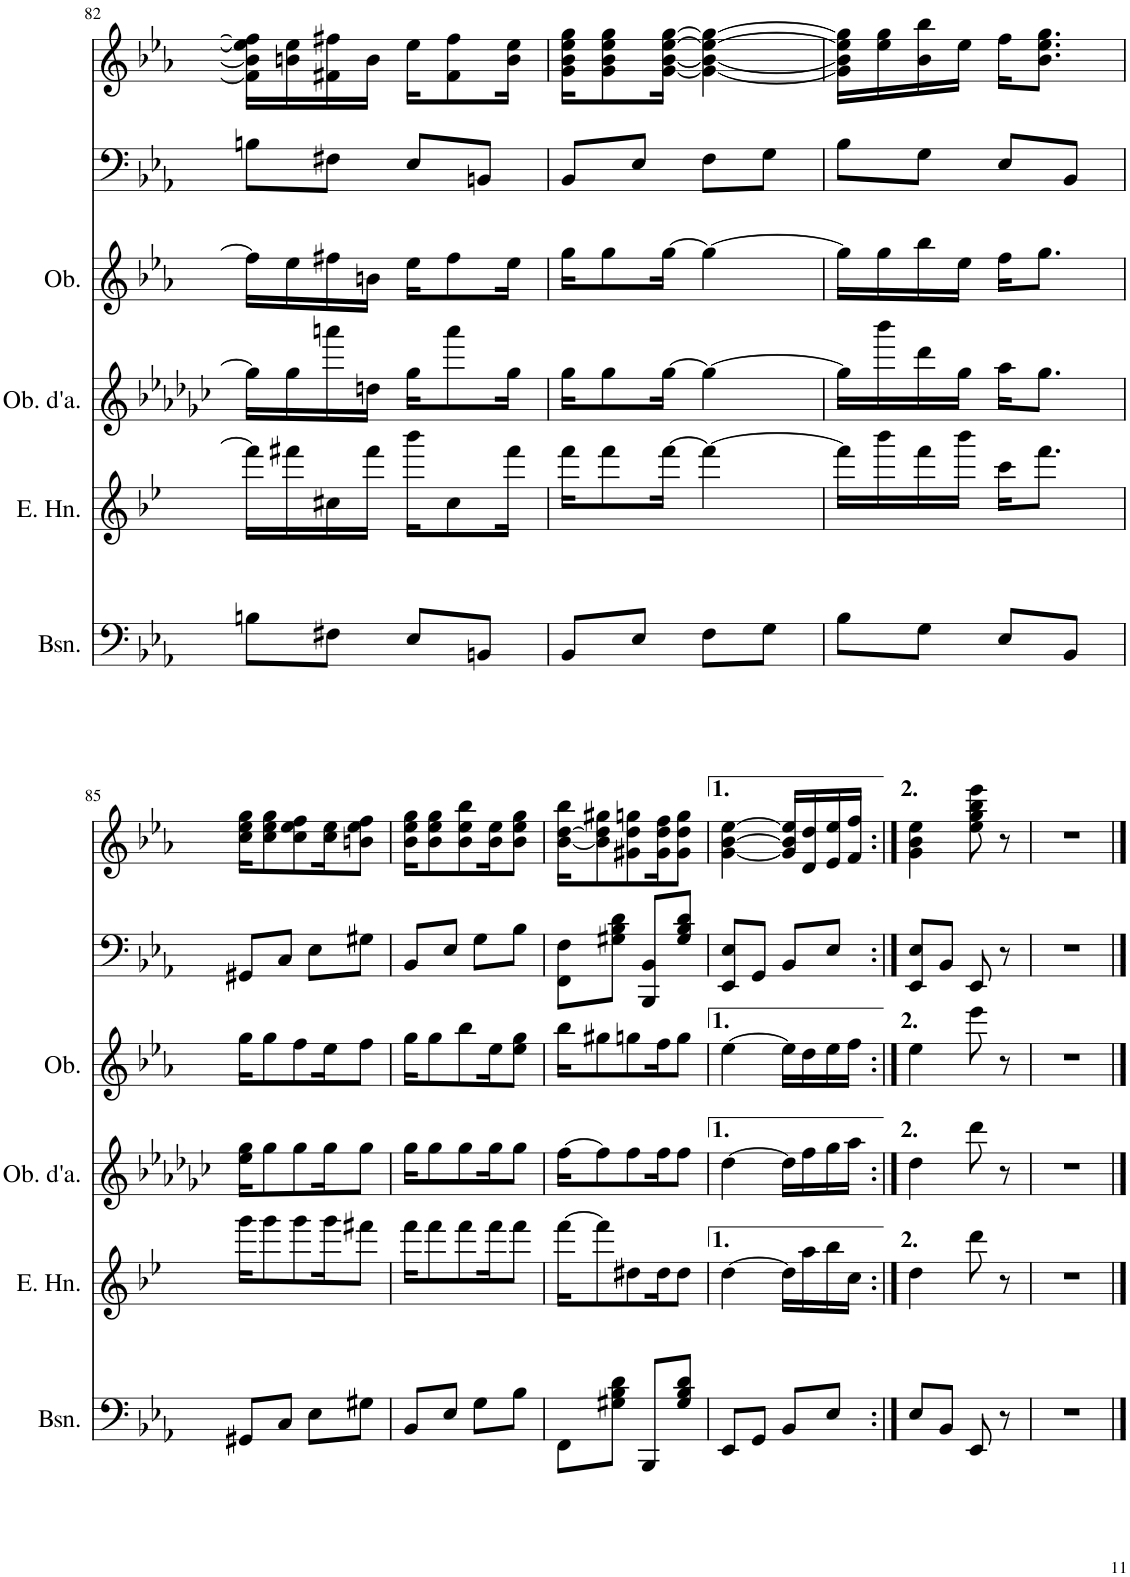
**kern	**kern	**kern	**kern	**kern	**kern
*part6	*part5	*part4	*part3	*part2	*part1
*staff6	*staff5	*staff4	*staff3	*staff2	*staff1
*I"Bassoon	*I"English Horn	*I"Oboe d'amore	*I"Oboe	*I"Grand Piano	*I"Piano
*I'Bsn.	*I'E. Hn.	*I'Ob. d'a.	*I'Ob.	*I'Pno	*I'Pno
!!LO:PB:g=z
*clefF4	*clefG2	*clefG2	*clefG2	*clefF4	*clefG2
*	*Trd4c7	*Trd2c3	*	*	*
*k[b-e-a-]	*k[b-e-]	*k[b-e-a-d-g-c-]	*k[b-e-a-]	*k[b-e-a-]	*k[b-e-a-]
*M2/4	*M2/4	*M2/4	*M2/4	*M2/4	*M2/4
=82	=82	=82	=82	=82	=82
8Bn\L	16fff#\LL]	16gg-\LL]	16ff#\LL]	8Bn\L	16f#\] 16b\] 16ee-\] 16ff#\]LL
.	16fff#X\	16gg-\	16ee-\	.	16bn\ 16ee-\
8F#X\J	16cc#X\	16aaan\	16ff#X\	8F#X\J	16f#X\ 16ff#X\
.	16fff#\JJ	16ddn\JJ	16bn\JJ	.	16b\JJ
8E-/L	16bbb-\KL	16gg-\KL	16ee-\KL	8E-/L	16ee-\KL
.	8cc#\	8aaa\	8ff#\	.	8f#\ 8ff#\
8BBn/J	.	.	.	8BBn/J	.
.	16fff#\Jk	16gg-\Jk	16ee-\Jk	.	16b\ 16ee-\Jk
=83	=83	=83	=83	=83	=83
8BB-/L	16fff\KL	16gg-\KL	16gg\KL	8BB-/L	16g\ 16b-\ 16ee-\ 16gg\KL
.	8fff\	8gg-\	8gg\	.	8g\ 8b-\ 8ee-\ 8gg\
8E-/J	.	.	.	8E-/J	.
.	[16fff\Jk	[16gg-\Jk	[16gg\Jk	.	[16g\ [16b-\ [16ee-\ [16gg\Jk
8F\L	4fff\_	4gg-\_	4gg\_	8F\L	4g\_ 4b-\_ 4ee-\_ 4gg\_
8G\J	.	.	.	8G\J	.
=84	=84	=84	=84	=84	=84
8B-\L	16fff\LL]	16gg-\LL]	16gg\LL]	8B-\L	16g\] 16b-\] 16ee-\] 16gg\]LL
.	16bbb-\	16bbb-\	16gg\	.	16ee-\ 16gg\
8G\J	16fff\	16ddd-\	16bb-\	8G\J	16b-\ 16bb-\
.	16bbb-\JJ	16gg-\JJ	16ee-\JJ	.	16ee-\JJ
8E-/L	16ccc\KL	16aaa-\KL	16ff\KL	8E-/L	16ff\KL
.	8.fff\J	8.gg-\J	8.gg\J	.	8.b-\ 8.ee-\ 8.gg\J
8BB-/J	.	.	.	8BB-/J	.
!!LO:LB:g=z
=85	=85	=85	=85	=85	=85
8GG#X/L	16ggg\KL	16ee-\ 16gg-\KL	16gg\KL	8GG#X/L	16cc\ 16ee-\ 16gg\KL
.	8ggg\	8gg-\	8gg\	.	8cc\ 8ee-\ 8gg\
8C/J	.	.	.	8C/J	.
.	8ggg\	8gg-\	8ff\	.	8cc\ 8ee-\ 8ff\
8E-\L	.	.	.	8E-\L	.
.	16ggg\K	16gg-\K	16ee-\K	.	16cc\ 16ee-\K
8G#X\J	8fff#X\J	8gg-\J	8ff\J	8G#X\J	8bn\ 8ee-\ 8ff\J
=86	=86	=86	=86	=86	=86
8BB-/L	16fff\KL	16gg-\KL	16gg\KL	8BB-/L	16b-\ 16ee-\ 16gg\KL
.	8fff\	8gg-\	8gg\	.	8b-\ 8ee-\ 8gg\
8E-/J	.	.	.	8E-/J	.
.	8fff\	8gg-\	8bb-\	.	8b-\ 8ee-\ 8bb-\
8G\L	.	.	.	8G\L	.
.	16fff\K	16gg-\K	16ee-\K	.	16b-\ 16ee-\K
8B-\J	8fff\J	8gg-\J	8ee-\ 8gg\J	8B-\J	8b-\ 8ee-\ 8gg\J
=87	=87	=87	=87	=87	=87
8FF\L	[16fff\KL	[16ff\KL	16bb-\KL	8FF\ 8F\L	[16b-\ [16dd\ 16bb-\KL
.	8fff\]	8ff\]	8gg#X\	.	8b-\] 8dd\] 8gg#X\
8G#X\ 8B-\ 8d\J	.	.	.	8G#X\ 8B-\ 8d\J	.
.	8dd#X\	8ff\	8ggn\	.	8g#X\ 8dd\ 8ggn\
8BBB-/L	.	.	.	8BBB-/ 8BB-/L	.
.	16dd#\K	16ff\K	16ff\K	.	16g#\ 16dd\ 16ff\K
8G#/ 8B-/ 8d/J	8dd#\J	8ff\J	8gg\J	8G#/ 8B-/ 8d/J	8g#\ 8dd\ 8gg\J
=88	=88	=88	=88	=88	=88
8EE-/L	[4dd\	[4dd-\	[4ee-\	8EE-/ 8E-/L	[4g\ [4b-\ [4ee-\
8GG/J	.	.	.	8GG/J	.
8BB-/L	16dd\LL]	16dd-\LL]	16ee-\LL]	8BB-/L	16g/] 16b-/] 16ee-/]LL
.	16aa\	16ff\	16dd\	.	16d/ 16dd/
8E-/J	16bb-\	16gg-\	16ee-\	8E-/J	16e-/ 16ee-/
.	16cc\JJ	16aaa-\JJ	16ff\JJ	.	16f/ 16ff/JJ
=89:|!	=89:|!	=89:|!	=89:|!	=89:|!	=89:|!
8E-/L	4dd\	4dd-\	4ee-\	8EE-/ 8E-/L	4g\ 4b-\ 4ee-\
8BB-/J	.	.	.	8BB-/J	.
8EE-/	8ddd\	8ddd-\	8eee-\	8EE-/	8ee-\ 8gg\ 8bb-\ 8eee-\
8r	8r	8r	8r	8r	8r
=90	=90	=90	=90	=90	=90
2r	2r	2r	2r	2r	2r
==	==	==	==	==	==
*-	*-	*-	*-	*-	*-
